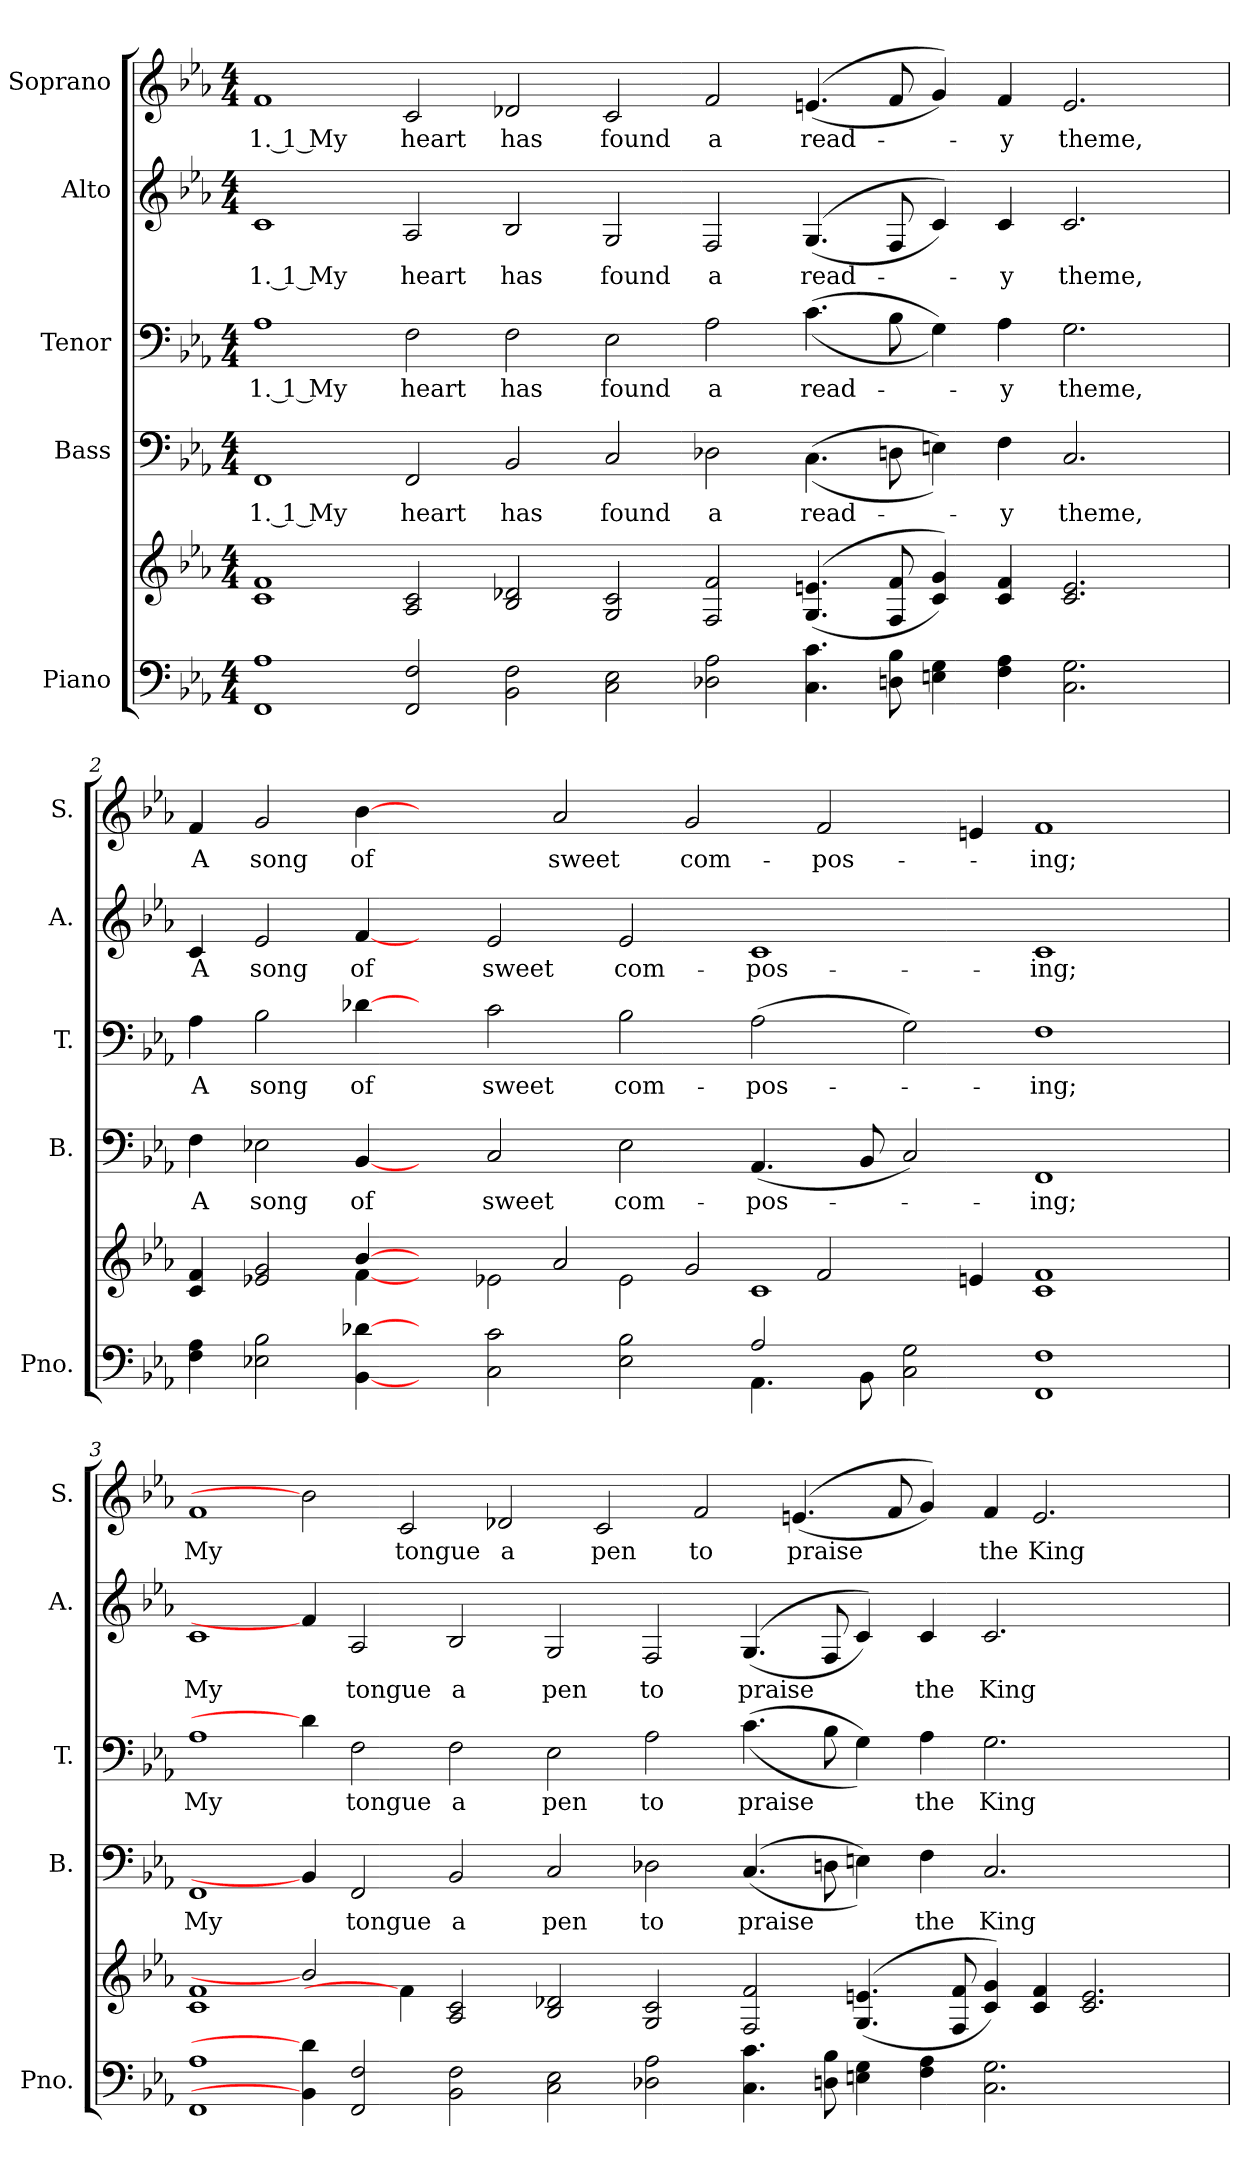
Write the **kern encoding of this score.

**kern	**kern	**kern	**text	**kern	**text	**kern	**text	**kern	**text
*part5	*part5	*part4	*part4	*part3	*part3	*part2	*part2	*part1	*part1
*staff6	*staff5	*staff4	*staff4	*staff3	*staff3	*staff2	*staff2	*staff1	*staff1
*I"Piano	*	*I"Bass	*	*I"Tenor	*	*I"Alto	*	*I"Soprano	*
*I'Pno.	*	*I'B.	*	*I'T.	*	*I'A.	*	*I'S.	*
!!LO:PB:g=z
*clefF4	*clefG2	*clefF4	*	*clefF4	*	*clefG2	*	*clefG2	*
*k[b-e-a-]	*k[b-e-a-]	*k[b-e-a-]	*	*k[b-e-a-]	*	*k[b-e-a-]	*	*k[b-e-a-]	*
*E-:	*E-:	*E-:	*	*E-:	*	*E-:	*	*E-:	*
*M4/4	*M4/4	*M4/4	*	*M4/4	*	*M4/4	*	*M4/4	*
*MM230	*MM230	*MM230	*	*MM230	*	*MM230	*	*MM230	*
=1	=1	=1	=1	=1	=1	=1	=1	=1	=1
*	*^	*	*	*	*	*	*	*	*
!	!	!	!	!LO:LY:b:color=#000000	!	!	!	!	!	!
!	!	!	!	!	!	!LO:LY:b:color=#000000	!	!	!	!
!	!	!	!	!	!	!	!	!LO:LY:b:color=#000000	!	!
!	!	!	!	!	!	!	!	!	!	!LO:LY:b:color=#000000
1FFi 1A-i	1ci 1fi	1ryy	1FFi	1. 1 My	1A-i	1. 1 My	1ci	1. 1 My	1fi	1. 1 My
!	!	!	!	!LO:LY:b:color=#000000	!	!	!	!	!	!
!	!	!	!	!	!	!LO:LY:b:color=#000000	!	!	!	!
!	!	!	!	!	!	!	!	!LO:LY:b:color=#000000	!	!
!	!	!	!	!	!	!	!	!	!	!LO:LY:b:color=#000000
2FFi/ 2Fi	2A-i/ 2ci	1ryy	2FFi/	heart	2Fi\	heart	2A-i/	heart	2ci/	heart
!	!	!	!	!LO:LY:b:color=#000000	!	!	!	!	!	!
!	!	!	!	!	!	!LO:LY:b:color=#000000	!	!	!	!
!	!	!	!	!	!	!	!	!LO:LY:b:color=#000000	!	!
!	!	!	!	!	!	!	!	!	!	!LO:LY:b:color=#000000
2BB-i\ 2Fi	2B-i/ 2d-Xi	.	2BB-i/	has	2Fi\	has	2B-i/	has	2d-Xi/	has
!	!	!	!	!LO:LY:b:color=#000000	!	!	!	!	!	!
!	!	!	!	!	!	!LO:LY:b:color=#000000	!	!	!	!
!	!	!	!	!	!	!	!	!LO:LY:b:color=#000000	!	!
!	!	!	!	!	!	!	!	!	!	!LO:LY:b:color=#000000
2Ci\ 2E-i	2Gi/ 2ci	1ryy	2Ci/	found	2E-i\	found	2Gi/	found	2ci/	found
!	!	!	!	!LO:LY:b:color=#000000	!	!	!	!	!	!
!	!	!	!	!	!	!LO:LY:b:color=#000000	!	!	!	!
!	!	!	!	!	!	!	!	!LO:LY:b:color=#000000	!	!
!	!	!	!	!	!	!	!	!	!	!LO:LY:b:color=#000000
2D-Xi\ 2A-i	2Fi/ 2fi	.	2D-Xi\	a	2A-i\	a	2Fi/	a	2fi/	a
!	!	!	!	!LO:LY:b:color=#000000	!	!	!	!	!	!
!	!	!	!	!	!	!LO:LY:b:color=#000000	!	!	!	!
!	!	!	!	!	!	!	!	!LO:LY:b:color=#000000	!	!
!	!	!	!	!	!	!	!	!	!	!LO:LY:b:color=#000000
4.Ci\ 4.ci	((4.Gi/ 4.eni	1ryy	((4.Ci\	read-	((4.ci\	read-	((4.Gi/	read-	((4.eni/	read-
8Dni\ 8B-i	8Fi/ 8fi	.	8Dni\	.	8B-i\	.	8Fi/	.	8fi/	.
4Eni\ 4Gi	4ci/ 4gi))	.	4Eni\))	.	4Gi\))	.	4ci/))	.	4gi/))	.
!	!	!	!	!LO:LY:b:color=#000000	!	!	!	!	!	!
!	!	!	!	!	!	!LO:LY:b:color=#000000	!	!	!	!
!	!	!	!	!	!	!	!	!LO:LY:b:color=#000000	!	!
!	!	!	!	!	!	!	!	!	!	!LO:LY:b:color=#000000
4Fi\ 4A-i	4ci/ 4fi	.	4Fi\	-y	4A-i\	-y	4ci/	-y	4fi/	-y
!	!	!	!	!LO:LY:b:color=#000000	!	!	!	!	!	!
!	!	!	!	!	!	!LO:LY:b:color=#000000	!	!	!	!
!	!	!	!	!	!	!	!	!LO:LY:b:color=#000000	!	!
!	!	!	!	!	!	!	!	!	!	!LO:LY:b:color=#000000
2.Ci\ 2.Gi	2.ci/ 2.ei	2ryy	2.Ci/	theme,	2.Gi\	theme,	2.ci/	theme,	2.ei/	theme,
.	.	4ryy	.	.	.	.	.	.	.	.
!!LO:PB:g=z
=2	=2	=2	=2	=2	=2	=2	=2	=2	=2	=2
*^	*	*	*	*	*	*	*	*	*	*
!	!	!	!	!	!LO:LY:b:color=#000000	!	!	!	!	!	!
!	!	!	!	!	!	!	!LO:LY:b:color=#000000	!	!	!	!
!	!	!	!	!	!	!	!	!	!LO:LY:b:color=#000000	!	!
!	!	!	!	!	!	!	!	!	!	!	!LO:LY:b:color=#000000
4Fi\ 4A-i	1ryy	4ci/ 4fi	4ryy	4Fi\	A	4A-i\	A	4ci/	A	4fi/	A
!	!	!	!	!	!LO:LY:b:color=#000000	!	!	!	!	!	!
!	!	!	!	!	!	!	!LO:LY:b:color=#000000	!	!	!	!
!	!	!	!	!	!	!	!	!	!LO:LY:b:color=#000000	!	!
!	!	!	!	!	!	!	!	!	!	!	!LO:LY:b:color=#000000
2E-Xi\ 2B-i	.	2e-Xi/ 2gi	2ryy	2E-Xi\	song	2B-i\	song	2e-i/	song	2gi/	song
!	!	!	!	!	!LO:LY:b:color=#000000	!	!	!	!	!	!
!	!	!	!	!	!	!	!LO:LY:b:color=#000000	!	!	!	!
!	!	!	!	!	!	!	!	!	!LO:LY:b:color=#000000	!	!
!	!	!	!	!	!	!	!	!	!	!	!LO:LY:b:color=#000000
[4BB-i\ [4d-Xi	.	[4b-i/	[4fi\	[4BB-i/	of	[4d-Xi\	of	[4fi/	of	[4b-i\	of
4ryy	1ryy	2ryy	4ryy	4ryy	.	4ryy	.	4ryy	.	2ryy	.
!	!	!	!	!	!LO:LY:b:color=#000000	!	!	!	!	!	!
!	!	!	!	!	!	!	!LO:LY:b:color=#000000	!	!	!	!
!	!	!	!	!	!	!	!	!	!LO:LY:b:color=#000000	!	!
2Ci\ 2ci	.	.	2e-Xi\	2Ci/	sweet	2ci\	sweet	2e-i/	sweet	.	.
!	!	!	!	!	!	!	!	!	!	!	!LO:LY:b:color=#000000
.	.	2a-i/	.	.	.	.	.	.	.	2a-i/	sweet
!	!	!	!	!	!LO:LY:b:color=#000000	!	!	!	!	!	!
!	!	!	!	!	!	!	!LO:LY:b:color=#000000	!	!	!	!
!	!	!	!	!	!	!	!	!	!LO:LY:b:color=#000000	!	!
2E-i\ 2B-i	.	.	2e-i\	2E-i\	com-	2B-i\	com-	2e-i/	com-	.	.
!	!	!	!	!	!	!	!	!	!	!	!LO:LY:b:color=#000000
.	4ryy	2gi/	.	.	.	.	.	.	.	2gi/	com-
!	!	!	!	!	!LO:LY:b:color=#000000	!	!	!	!	!	!
!	!	!	!	!	!	!	!LO:LY:b:color=#000000	!	!	!	!
!	!	!	!	!	!	!	!	!	!LO:LY:b:color=#000000	!	!
2A-i/	4.AA-i\	.	1ci	(4.AA-i/	-pos-	(2A-i\	-pos-	1ci	-pos-	.	.
!	!	!	!	!	!	!	!	!	!	!	!LO:LY:b:color=#000000
.	.	2fi/	.	.	.	.	.	.	.	2fi/	-pos-
.	8BB-i\	.	.	8BB-i/	.	.	.	.	.	.	.
2Ci\ 2Gi	4ryy	.	.	2Ci/)	.	2Gi\)	.	.	.	.	.
.	1ryy	(4eni/	.	.	.	.	.	.	.	4eni/	.
!	!	!	!	!	!LO:LY:b:color=#000000	!	!	!	!	!	!
!	!	!	!	!	!	!	!LO:LY:b:color=#000000	!	!	!	!
!	!	!	!	!	!	!	!	!	!LO:LY:b:color=#000000	!	!
!	!	!	!	!	!	!	!	!	!	!	!LO:LY:b:color=#000000
1FFi 1Fi	.	1ci 1fi	1ryy	1FFi	-ing;	1Fi	-ing;	1ci	-ing;	1fi	-ing;
.	4ryy	.	.	.	.	.	.	.	.	.	.
*v	*v	*	*	*	*	*	*	*	*	*	*
*	*v	*v	*	*	*	*	*	*	*	*
!!LO:PB:g=z
=3	=3	=3	=3	=3	=3	=3	=3	=3	=3
*^	*	*	*	*	*	*	*	*	*
!	!	!	!	!LO:LY:b:color=#000000	!	!	!	!	!	!
*v	*v	*	*	*	*	*	*	*	*	*
*^	*	*	*	*	*	*	*	*	*
!	!	!	!	!	!	!LO:LY:b:color=#000000	!	!	!	!
*v	*v	*	*	*	*	*	*	*	*	*
*^	*	*	*	*	*	*	*	*	*
!	!	!	!	!	!	!	!	!LO:LY:b:color=#000000	!	!
*v	*v	*	*	*	*	*	*	*	*	*
*^	*	*	*	*	*	*	*	*	*
!	!	!	!	!	!	!	!	!	!	!LO:LY:b:color=#000000
*v	*v	*	*	*	*	*	*	*	*	*
1FFi 1A-i	1ci 1fi	1FFi	My	1A-i	My	1ci	My	1fi	My
4BB-i\] 4d-i]	2b-i/]	4BB-i/]	.	4d-i\]	.	4fi/]	.	2b-i\]	.
!	!	!	!LO:LY:b:color=#000000	!	!	!	!	!	!
!	!	!	!	!	!LO:LY:b:color=#000000	!	!	!	!
!	!	!	!	!	!	!	!LO:LY:b:color=#000000	!	!
2FFi/ 2Fi	.	2FFi/	tongue	2Fi\	tongue	2A-i/	tongue	.	.
!	!	!	!	!	!	!	!	!	!LO:LY:b:color=#000000
.	4fi\]	.	.	.	.	.	.	2ci/	tongue
!	!	!	!LO:LY:b:color=#000000	!	!	!	!	!	!
!	!	!	!	!	!LO:LY:b:color=#000000	!	!	!	!
!	!	!	!	!	!	!	!LO:LY:b:color=#000000	!	!
2BB-i\ 2Fi	2A-i/ 2ci	2BB-i/	a	2Fi\	a	2B-i/	a	.	.
!	!	!	!	!	!	!	!	!	!LO:LY:b:color=#000000
.	.	.	.	.	.	.	.	2d-Xi/	a
!	!	!	!LO:LY:b:color=#000000	!	!	!	!	!	!
!	!	!	!	!	!LO:LY:b:color=#000000	!	!	!	!
!	!	!	!	!	!	!	!LO:LY:b:color=#000000	!	!
2Ci\ 2E-i	2B-i/ 2d-Xi	2Ci/	pen	2E-i\	pen	2Gi/	pen	.	.
!	!	!	!	!	!	!	!	!	!LO:LY:b:color=#000000
.	.	.	.	.	.	.	.	2ci/	pen
!	!	!	!LO:LY:b:color=#000000	!	!	!	!	!	!
!	!	!	!	!	!LO:LY:b:color=#000000	!	!	!	!
!	!	!	!	!	!	!	!LO:LY:b:color=#000000	!	!
2D-Xi\ 2A-i	2Gi/ 2ci	2D-Xi\	to	2A-i\	to	2Fi/	to	.	.
!	!	!	!	!	!	!	!	!	!LO:LY:b:color=#000000
.	.	.	.	.	.	.	.	2fi/	to
!	!	!	!LO:LY:b:color=#000000	!	!	!	!	!	!
!	!	!	!	!	!LO:LY:b:color=#000000	!	!	!	!
!	!	!	!	!	!	!	!LO:LY:b:color=#000000	!	!
4.Ci\ 4.ci	2Fi/ 2fi	((4.Ci/	praise	((4.ci\	praise	((4.Gi/	praise	.	.
!	!	!	!	!	!	!	!	!	!LO:LY:b:color=#000000
.	.	.	.	.	.	.	.	((4.eni/	praise
8Dni\ 8B-i	.	8Dni\	.	8B-i\	.	8Fi/	.	.	.
4Eni\ 4Gi	((4.Gi/ 4.eni	4Eni\))	.	4Gi\))	.	4ci/))	.	.	.
.	.	.	.	.	.	.	.	8fi/	.
!	!	!	!LO:LY:b:color=#000000	!	!	!	!	!	!
!	!	!	!	!	!LO:LY:b:color=#000000	!	!	!	!
!	!	!	!	!	!	!	!LO:LY:b:color=#000000	!	!
4Fi\ 4A-i	.	4Fi\	the	4A-i\	the	4ci/	the	4gi/))	.
.	8Fi/ 8fi	.	.	.	.	.	.	.	.
!	!	!	!LO:LY:b:color=#000000	!	!	!	!	!	!
!	!	!	!	!	!LO:LY:b:color=#000000	!	!	!	!
!	!	!	!	!	!	!	!LO:LY:b:color=#000000	!	!
!	!	!	!	!	!	!	!	!	!LO:LY:b:color=#000000
2.Ci\ 2.Gi	4ci/ 4gi))	2.Ci/	King	2.Gi\	King	2.ci/	King	4fi/	the
!	!	!	!	!	!	!	!	!	!LO:LY:b:color=#000000
.	4ci/ 4fi	.	.	.	.	.	.	2.ei/	King
.	2.ci/ 2.ei	.	.	.	.	.	.	.	.
2ryy	.	2ryy	.	2ryy	.	2ryy	.	.	.
.	.	.	.	.	.	.	.	4ryy	.
=	=	=	=	=	=	=	=	=	=
*-	*-	*-	*-	*-	*-	*-	*-	*-	*-
